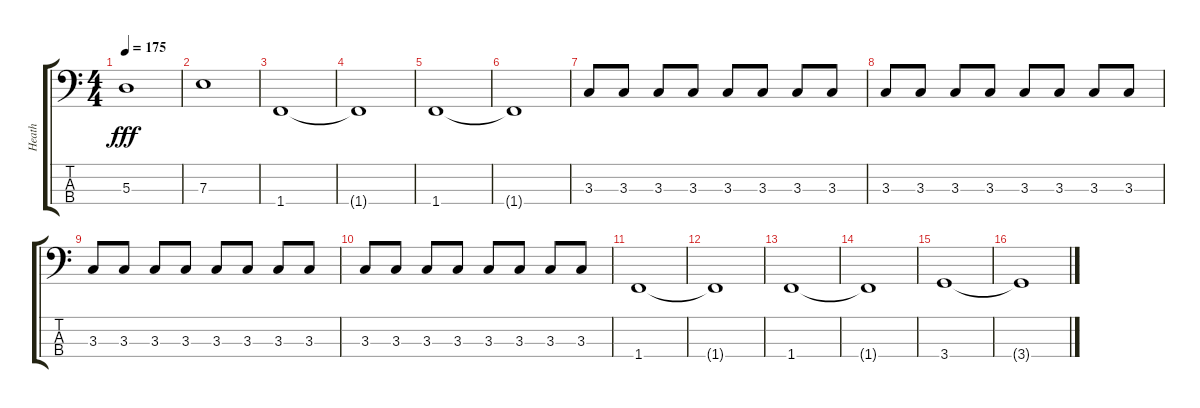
\track ("Heath" "Heath") {instrument electricbasspick}
\staff {score tabs}
\tuning (G2 D2 A1 E1) {hide}
\ts (4 4)
\tempo 175
\clef f4
\ks c
5.3.1{dy fff} |
7.3.1 |
1.4.1 |
1.4{t}.1 |
1.4.1 |
1.4{t}.1 |
3.3.8 3.3.8 3.3.8 3.3.8 3.3.8 3.3.8 3.3.8 3.3.8 |
3.3.8 3.3.8 3.3.8 3.3.8 3.3.8 3.3.8 3.3.8 3.3.8 |
3.3.8 3.3.8 3.3.8 3.3.8 3.3.8 3.3.8 3.3.8 3.3.8 |
3.3.8 3.3.8 3.3.8 3.3.8 3.3.8 3.3.8 3.3.8 3.3.8 |
1.4.1 |
1.4{t}.1 |
1.4.1 |
1.4{t}.1 |
3.4.1 |
3.4{t}.1
